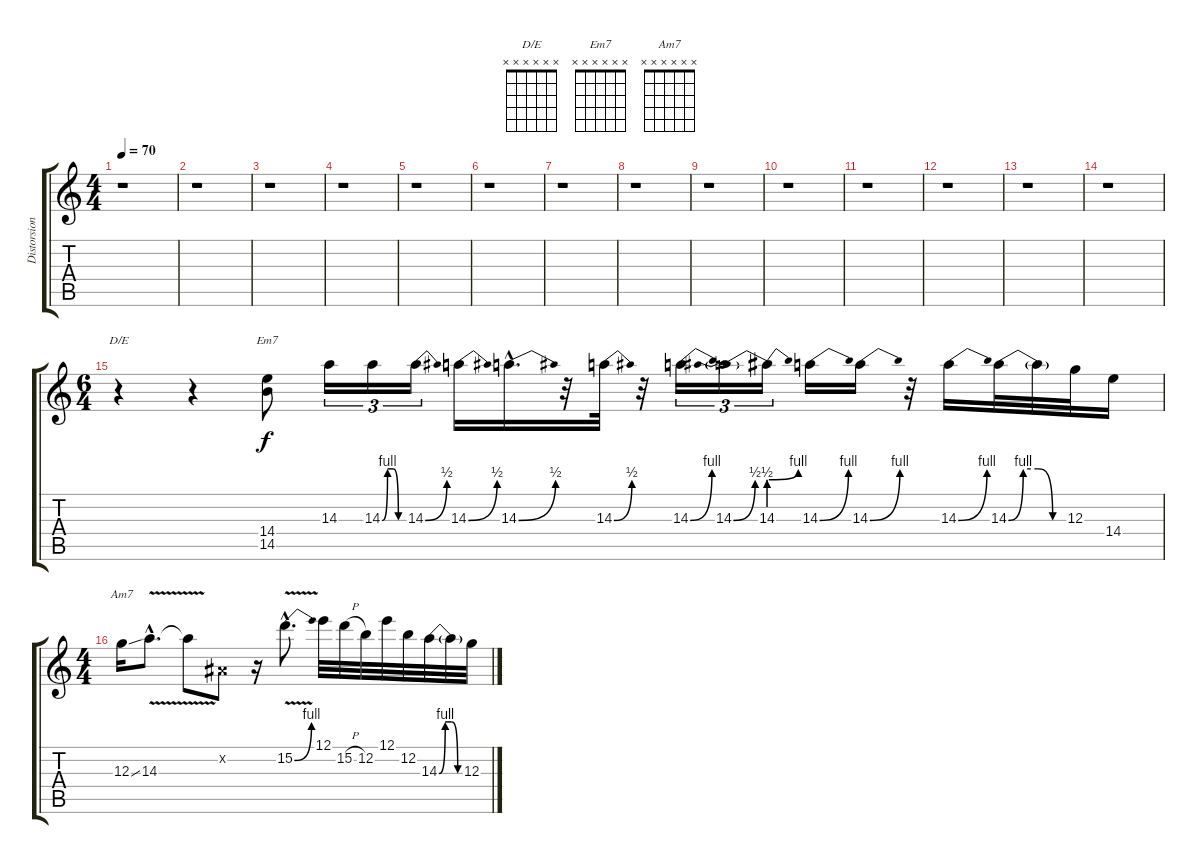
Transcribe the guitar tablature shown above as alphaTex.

\track ("Distorsion" "Distorsion") {instrument distortionguitar}
\staff {score tabs}
\tuning (E4 B3 G3 D3 A2 E2) {hide}
\chord ("D/E" x x x x x x)
\chord ("Em7" x x x x x x)
\chord ("Am7" x x x x x x)
\ts (4 4)
\tempo 70
\clef g2
\ks c
r.1{dy f} |
r.1 |
r.1 |
r.1 |
r.1 |
r.1 |
r.1 |
r.1 |
r.1 |
r.1 |
r.1 |
r.1 |
r.1 |
r.1 |
\ts (6 4)
r.4{ch "D/E"} r.4 (14.4 14.5).8{ch "Em7"} 14.3.16{tu (3 2)} 14.3{be (custom 0 0 15 4 30 4 45 0 60 0)}.16{tu (3 2)} 14.3{be (bend 0 0 60 2)}.16{tu (3 2)} 14.3{be (bend 0 0 60 2)}.16 14.3{be (bend 0 0 60 2) hac}.16{d} r.32 14.3{be (bend 0 0 60 2)}.32 r.32 14.3{be (bend 0 0 60 4)}.16{tu (3 2)} 14.3{be (bend 0 0 60 2)}.16{tu (3 2)} 14.3{be (prebendbend 0 2 60 4)}.16{tu (3 2)} 14.3{be (bend 0 0 60 4)}.16 14.3{be (bend 0 0 60 4)}.16 r.32 14.3{be (bend 0 0 60 4)}.16 14.3{be (custom 0 0 15 4 30 4 45 0 60 0)}.32 14.3{t}.32 12.3.32 14.4.16 |
\ts (4 4)
12.3{ss}.16{ch "Am7"} 14.3{v hac}.8{d} 14.3{t}.8 -1.2{x}.8 r.16 15.2{be (bend 0 0 60 4) v hac}.8{d} 12.1.32 15.2{h}.32 12.2.32 12.1.32 12.2.32 14.3{be (custom 0 0 15 4 30 4 45 0 60 0)}.32 14.3{t}.32 12.3.32
